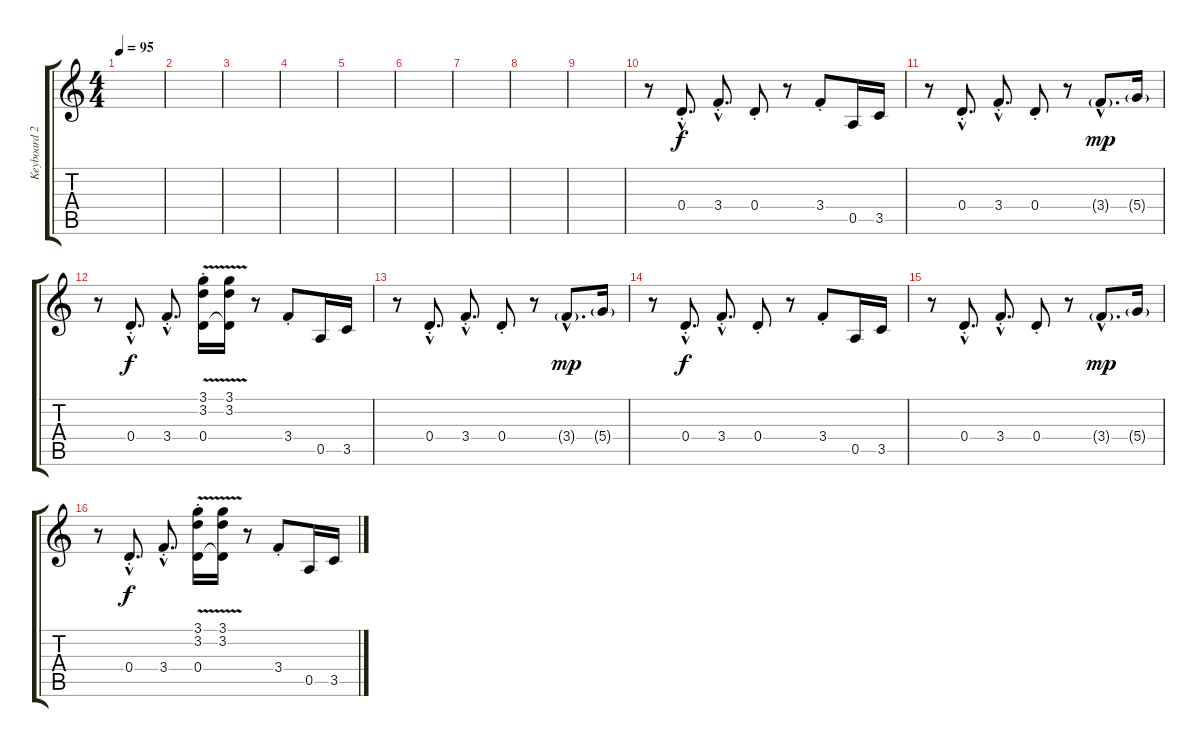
\track ("Keyboard 2" "Keyboard 2") {instrument electricguitarmuted}
\staff {score tabs}
\tuning (E4 B3 G3 D3 A2 E2) {hide}
\ts (4 4)
\tempo 95
\clef g2
\ks c
|
|
|
|
|
|
|
|
|
r.8 0.4{hac st}.8{d dy f} 3.4{hac st}.8{d} 0.4{st}.8 r.8 3.4{st}.8 0.5.16 3.5.16 |
r.8 0.4{hac st}.8{d} 3.4{hac st}.8{d} 0.4{st}.8 r.8 3.4{g hac}.8{d dy mp} 5.4{g}.16 |
r.8 0.4{hac st}.8{d dy f} 3.4{hac st}.8{d} (3.1{v} 3.2{v} 0.4{st}).16 (3.1{v} 3.2{v} 0.4{t}).16 r.8 3.4{st}.8 0.5.16 3.5.16 |
r.8 0.4{hac st}.8{d} 3.4{hac st}.8{d} 0.4{st}.8 r.8 3.4{g hac}.8{d dy mp} 5.4{g}.16 |
r.8 0.4{hac st}.8{d dy f} 3.4{hac st}.8{d} 0.4{st}.8 r.8 3.4{st}.8 0.5.16 3.5.16 |
r.8 0.4{hac st}.8{d} 3.4{hac st}.8{d} 0.4{st}.8 r.8 3.4{g hac}.8{d dy mp} 5.4{g}.16 |
r.8 0.4{hac st}.8{d dy f} 3.4{hac st}.8{d} (3.1{v} 3.2{v} 0.4{st}).16 (3.1{v} 3.2{v} 0.4{t}).16 r.8 3.4{st}.8 0.5.16 3.5.16
